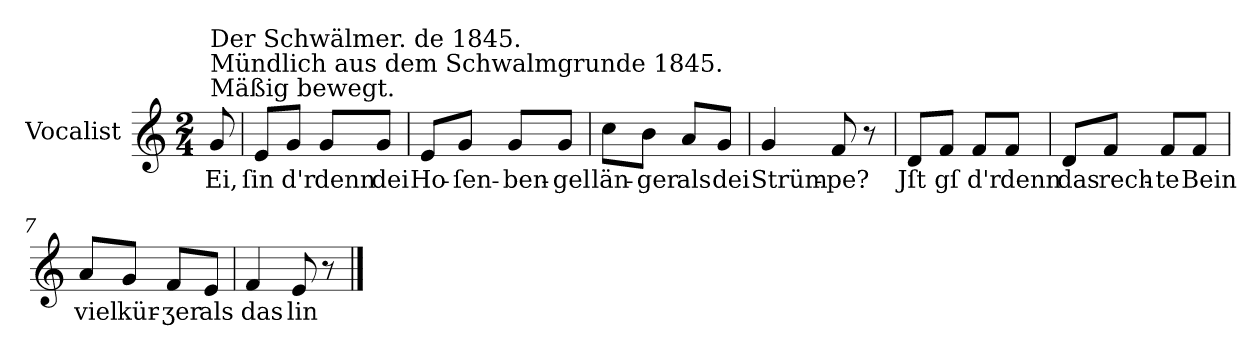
**kern	**text
*part1	*part1
*staff1	*staff1
*I"Vocalist	*
*k[]	*
*C:	*
*M2/4	*
=	=
!LO:TX:a:t=Mäßig bewegt.	!
!LO:TX:a:t=Mündlich aus dem Schwalmgrunde 1845.	!
!LO:TX:a:t=Der Schwälmer. de 1845.	!
8g	Ei,
=1	=1
8eL	ſin
8gJ	d'r
8gL	denn
8gJ	dei
=2	=2
8eL	Ho-
8gJ	-ſen-
8gL	-ben-
8gJ	-gel
=3	=3
8ccL	län-
8bJ	-ger
8aL	als
8gJ	dei
=4	=4
4g	Strüm-
8f	-pe?
8r	.
=5	=5
8dL	Jſt
8fJ	gſ
8fL	d'r
8fJ	denn
=6	=6
8dL	das
8fJ	rech-
8fL	-te
8fJ	Bein
=7	=7
8aL	viel
8gJ	kür-
8fL	-ʒer
8eJ	als
=8	=8
4f	das
8e	lin-
8r	.
==	==
*-	*-
